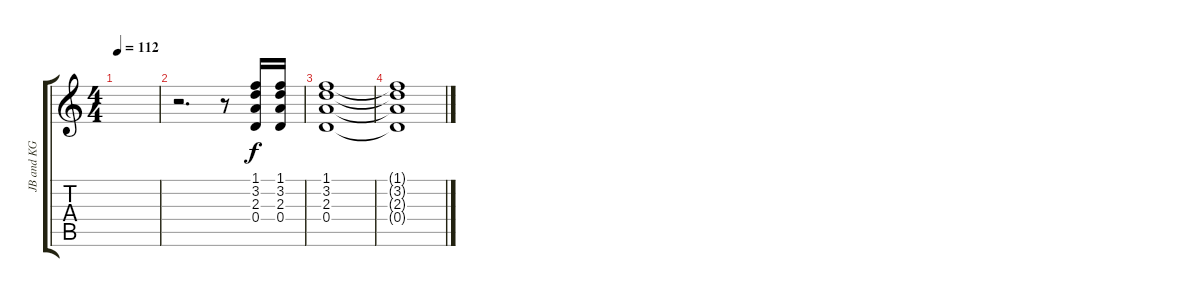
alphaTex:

\track ("JB and KG" "JB and KG") {instrument acousticguitarsteel}
\staff {score tabs}
\tuning (E4 B3 G3 D3 A2 E2) {hide}
\ts (4 4)
\tempo 112
\clef g2
\ks c
|
r.2{d} r.8 (1.1 3.2 2.3 0.4).16 (1.1 3.2 2.3 0.4).16 |
(1.1 3.2 2.3 0.4).1 |
(1.1{t} 3.2{t} 2.3{t} 0.4{t}).1{volume 0}
